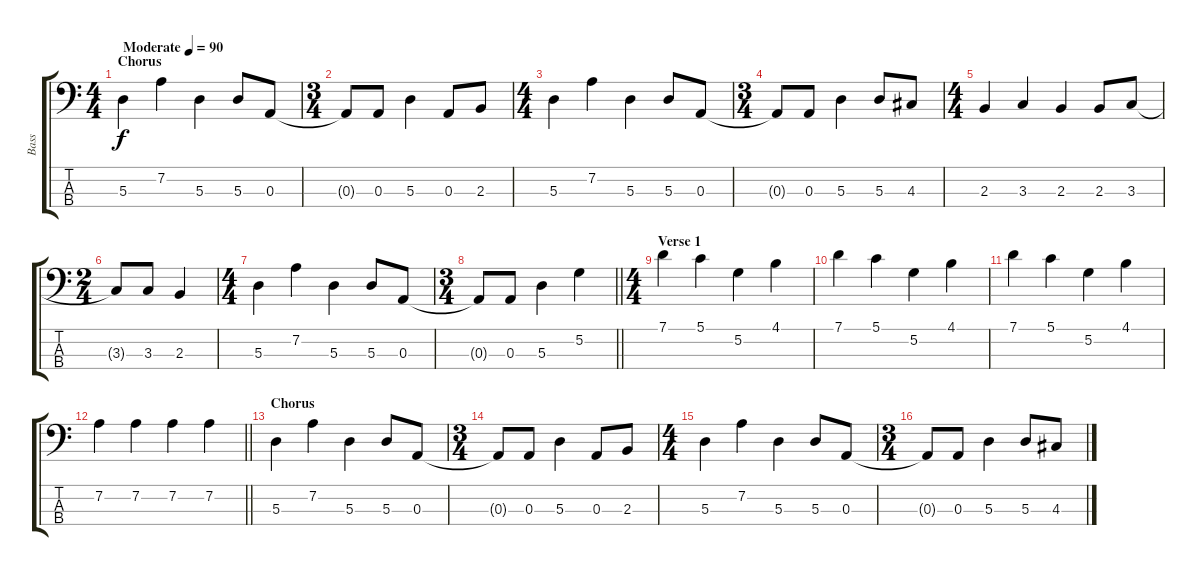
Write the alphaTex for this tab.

\track ("Bass" "Bass") {instrument electricbassfinger}
\staff {score tabs}
\tuning (G2 D2 A1 E1) {hide}
\ts (4 4)
\section ("" "Chorus")
\tempo (90 "Moderate")
\clef f4
\ks c
5.3.4{dy f instrument electricbassfinger} 7.2.4 5.3.4 5.3.8 0.3.8 |
\ts (3 4)
0.3{t}.8 0.3.8 5.3.4 0.3.8 2.3.8 |
\ts (4 4)
5.3.4 7.2.4 5.3.4 5.3.8 0.3.8 |
\ts (3 4)
0.3{t}.8 0.3.8 5.3.4 5.3.8 4.3.8 |
\ts (4 4)
2.3.4 3.3.4 2.3.4 2.3.8 3.3.8 |
\ts (2 4)
3.3{t}.8 3.3.8 2.3.4 |
\ts (4 4)
5.3.4 7.2.4 5.3.4 5.3.8 0.3.8 |
\ts (3 4)
\barLineRight lightlight
0.3{t}.8 0.3.8 5.3.4 5.2.4 |
\ts (4 4)
\section ("" "Verse 1")
7.1.4 5.1.4 5.2.4 4.1.4 |
7.1.4 5.1.4 5.2.4 4.1.4 |
7.1.4 5.1.4 5.2.4 4.1.4 |
\barLineRight lightlight
7.2.4 7.2.4 7.2.4 7.2.4 |
\section ("" "Chorus")
5.3.4 7.2.4 5.3.4 5.3.8 0.3.8 |
\ts (3 4)
0.3{t}.8 0.3.8 5.3.4 0.3.8 2.3.8 |
\ts (4 4)
5.3.4 7.2.4 5.3.4 5.3.8 0.3.8 |
\ts (3 4)
0.3{t}.8 0.3.8 5.3.4 5.3.8 4.3.8
